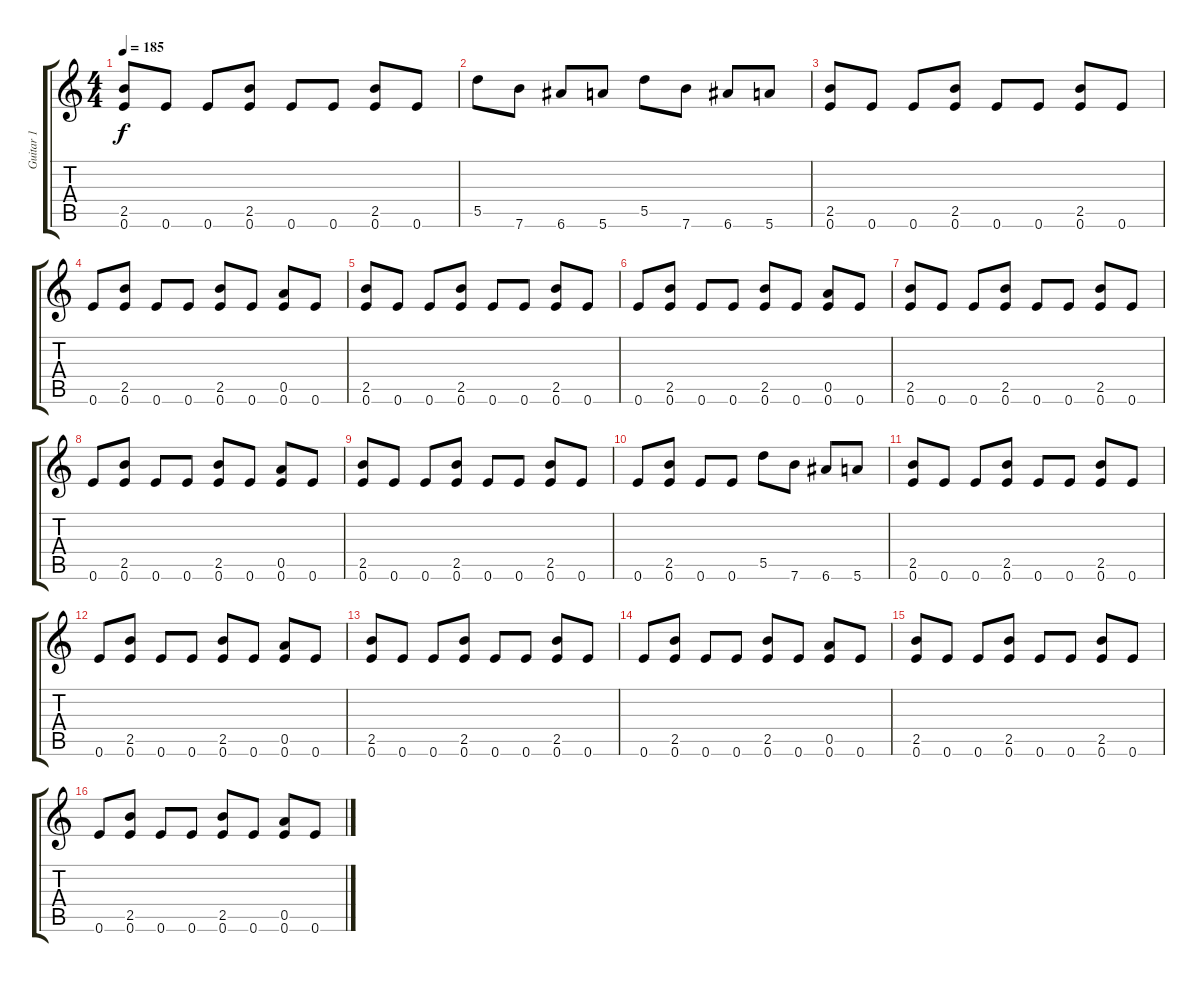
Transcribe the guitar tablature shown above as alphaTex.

\track ("Guitar 1" "Guitar 1") {instrument distortionguitar}
\staff {score tabs}
\tuning (E5 B4 G4 D4 A3 E3) {hide}
\ts (4 4)
\tempo 185
\clef g2
\ks c
(2.5 0.6).8{dy f} 0.6.8 0.6.8 (2.5 0.6).8 0.6.8 0.6.8 (2.5 0.6).8 0.6.8 |
5.5.8 7.6.8 6.6.8 5.6.8 5.5.8 7.6.8 6.6.8 5.6.8 |
(2.5 0.6).8 0.6.8 0.6.8 (2.5 0.6).8 0.6.8 0.6.8 (2.5 0.6).8 0.6.8 |
0.6.8 (2.5 0.6).8 0.6.8 0.6.8 (2.5 0.6).8 0.6.8 (0.5 0.6).8 0.6.8 |
(2.5 0.6).8 0.6.8 0.6.8 (2.5 0.6).8 0.6.8 0.6.8 (2.5 0.6).8 0.6.8 |
0.6.8 (2.5 0.6).8 0.6.8 0.6.8 (2.5 0.6).8 0.6.8 (0.5 0.6).8 0.6.8 |
(2.5 0.6).8 0.6.8 0.6.8 (2.5 0.6).8 0.6.8 0.6.8 (2.5 0.6).8 0.6.8 |
0.6.8 (2.5 0.6).8 0.6.8 0.6.8 (2.5 0.6).8 0.6.8 (0.5 0.6).8 0.6.8 |
(2.5 0.6).8 0.6.8 0.6.8 (2.5 0.6).8 0.6.8 0.6.8 (2.5 0.6).8 0.6.8 |
0.6.8 (2.5 0.6).8 0.6.8 0.6.8 5.5.8 7.6.8 6.6.8 5.6.8 |
(2.5 0.6).8 0.6.8 0.6.8 (2.5 0.6).8 0.6.8 0.6.8 (2.5 0.6).8 0.6.8 |
0.6.8 (2.5 0.6).8 0.6.8 0.6.8 (2.5 0.6).8 0.6.8 (0.5 0.6).8 0.6.8 |
(2.5 0.6).8 0.6.8 0.6.8 (2.5 0.6).8 0.6.8 0.6.8 (2.5 0.6).8 0.6.8 |
0.6.8 (2.5 0.6).8 0.6.8 0.6.8 (2.5 0.6).8 0.6.8 (0.5 0.6).8 0.6.8 |
(2.5 0.6).8 0.6.8 0.6.8 (2.5 0.6).8 0.6.8 0.6.8 (2.5 0.6).8 0.6.8 |
0.6.8 (2.5 0.6).8 0.6.8 0.6.8 (2.5 0.6).8 0.6.8 (0.5 0.6).8 0.6.8
